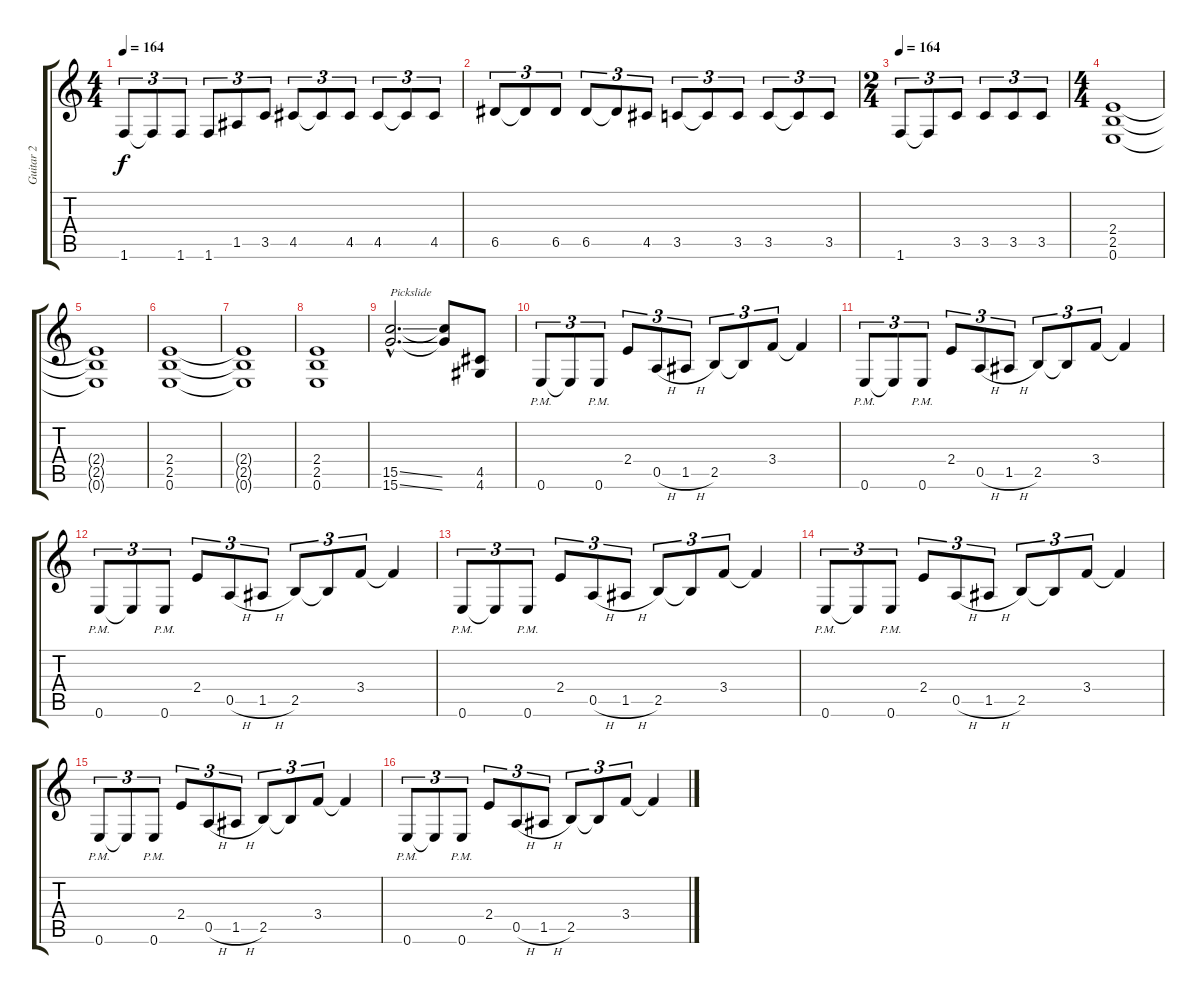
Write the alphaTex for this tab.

\track ("Guitar 2" "Guitar 2") {instrument distortionguitar}
\staff {score tabs}
\tuning (E4 B3 G3 D3 A2 E2) {hide}
\ts (4 4)
\tempo 164
\clef g2
\ks c
1.6.8{tu (3 2) dy f} 1.6{t}.8{tu (3 2)} 1.6.8{tu (3 2)} 1.6.8{tu (3 2)} 1.5.8{tu (3 2)} 3.5.8{tu (3 2)} 4.5.8{tu (3 2)} 4.5{t}.8{tu (3 2)} 4.5.8{tu (3 2)} 4.5.8{tu (3 2)} 4.5{t}.8{tu (3 2)} 4.5.8{tu (3 2)} |
6.5.8{tu (3 2)} 6.5{t}.8{tu (3 2)} 6.5.8{tu (3 2)} 6.5.8{tu (3 2)} 6.5{t}.8{tu (3 2)} 4.5.8{tu (3 2)} 3.5.8{tu (3 2)} 3.5{t}.8{tu (3 2)} 3.5.8{tu (3 2)} 3.5.8{tu (3 2)} 3.5{t}.8{tu (3 2)} 3.5.8{tu (3 2)} |
\ts (2 4)
\tempo 164
1.6.8{tu (3 2)} 1.6{t}.8{tu (3 2)} 3.5.8{tu (3 2)} 3.5.8{tu (3 2)} 3.5.8{tu (3 2)} 3.5.8{tu (3 2)} |
\ts (4 4)
(2.4 2.5 0.6).1 |
(2.4{t} 2.5{t} 0.6{t}).1 |
(2.4 2.5 0.6).1 |
(2.4{t} 2.5{t} 0.6{t}).1 |
(2.4 2.5 0.6).1 |
(15.5{ss hac} 15.6{ss hac}).2{d txt "Pickslide"} (15.5{t} 15.6{t}).8 (4.5 4.6).8 |
0.6{pm}.8{tu (3 2)} 0.6{t}.8{tu (3 2)} 0.6{pm}.8{tu (3 2)} 2.4.8{tu (3 2)} 0.5{h}.8{tu (3 2)} 1.5{h}.8{tu (3 2)} 2.5.8{tu (3 2)} 2.5{t}.8{tu (3 2)} 3.4.8{tu (3 2)} 3.4{t}.4 |
0.6{pm}.8{tu (3 2)} 0.6{t}.8{tu (3 2)} 0.6{pm}.8{tu (3 2)} 2.4.8{tu (3 2)} 0.5{h}.8{tu (3 2)} 1.5{h}.8{tu (3 2)} 2.5.8{tu (3 2)} 2.5{t}.8{tu (3 2)} 3.4.8{tu (3 2)} 3.4{t}.4 |
0.6{pm}.8{tu (3 2)} 0.6{t}.8{tu (3 2)} 0.6{pm}.8{tu (3 2)} 2.4.8{tu (3 2)} 0.5{h}.8{tu (3 2)} 1.5{h}.8{tu (3 2)} 2.5.8{tu (3 2)} 2.5{t}.8{tu (3 2)} 3.4.8{tu (3 2)} 3.4{t}.4 |
0.6{pm}.8{tu (3 2)} 0.6{t}.8{tu (3 2)} 0.6{pm}.8{tu (3 2)} 2.4.8{tu (3 2)} 0.5{h}.8{tu (3 2)} 1.5{h}.8{tu (3 2)} 2.5.8{tu (3 2)} 2.5{t}.8{tu (3 2)} 3.4.8{tu (3 2)} 3.4{t}.4 |
0.6{pm}.8{tu (3 2)} 0.6{t}.8{tu (3 2)} 0.6{pm}.8{tu (3 2)} 2.4.8{tu (3 2)} 0.5{h}.8{tu (3 2)} 1.5{h}.8{tu (3 2)} 2.5.8{tu (3 2)} 2.5{t}.8{tu (3 2)} 3.4.8{tu (3 2)} 3.4{t}.4 |
0.6{pm}.8{tu (3 2)} 0.6{t}.8{tu (3 2)} 0.6{pm}.8{tu (3 2)} 2.4.8{tu (3 2)} 0.5{h}.8{tu (3 2)} 1.5{h}.8{tu (3 2)} 2.5.8{tu (3 2)} 2.5{t}.8{tu (3 2)} 3.4.8{tu (3 2)} 3.4{t}.4 |
0.6{pm}.8{tu (3 2)} 0.6{t}.8{tu (3 2)} 0.6{pm}.8{tu (3 2)} 2.4.8{tu (3 2)} 0.5{h}.8{tu (3 2)} 1.5{h}.8{tu (3 2)} 2.5.8{tu (3 2)} 2.5{t}.8{tu (3 2)} 3.4.8{tu (3 2)} 3.4{t}.4
